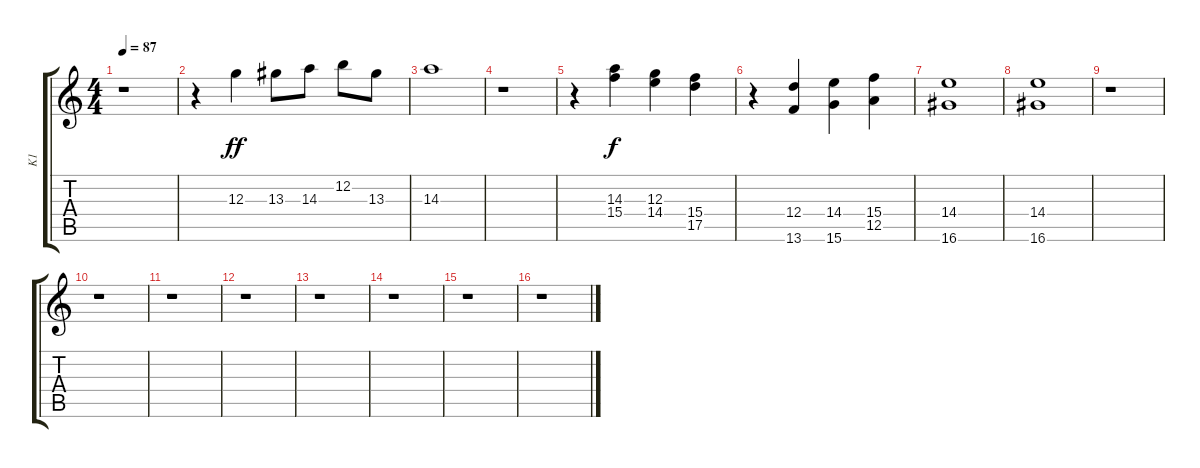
\track ("K1" "K1") {instrument flute}
\staff {score tabs}
\tuning (E5 B4 G4 D4 A3 E3) {hide}
\ts (4 4)
\tempo 87
\clef g2
\ks c
r.1{dy f} |
r.4 12.3.4{dy ff} 13.3.8 14.3.8 12.2.8 13.3.8 |
14.3.1 |
r.1 |
r.4 (14.3 15.4).4{dy f} (12.3 14.4).4 (15.4 17.5).4 |
r.4 (12.4 13.6).4 (14.4 15.6).4 (15.4 12.5).4 |
(14.4 16.6).1 |
(14.4 16.6).1 |
r.1 |
r.1 |
r.1 |
r.1 |
r.1 |
r.1 |
r.1 |
r.1
